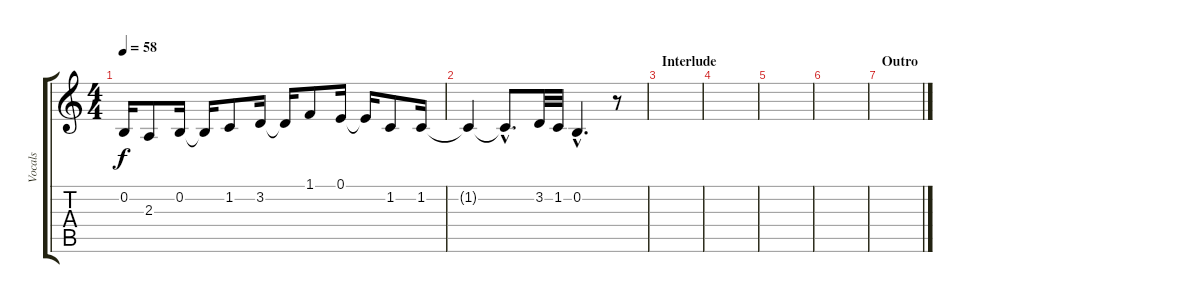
\track ("Vocals" "Vocals") {instrument altosax}
\staff {score tabs}
\tuning (E4 B3 G3 D3 A2 E2) {hide}
\ts (4 4)
\tempo 58
\clef g2
\ks c
0.2.16{dy f} 2.3.8 0.2.16 0.2{t}.16 1.2.8 3.2.16 3.2{t}.16 1.1.8 0.1.16 0.1{t}.16 1.2.8 1.2.16 |
1.2{t}.4 1.2{hac t}.8{d} 3.2.32 1.2.32 0.2{hac}.4{d} r.8 |
\section ("" "Interlude")
|
|
|
|
\section ("" "Outro")
